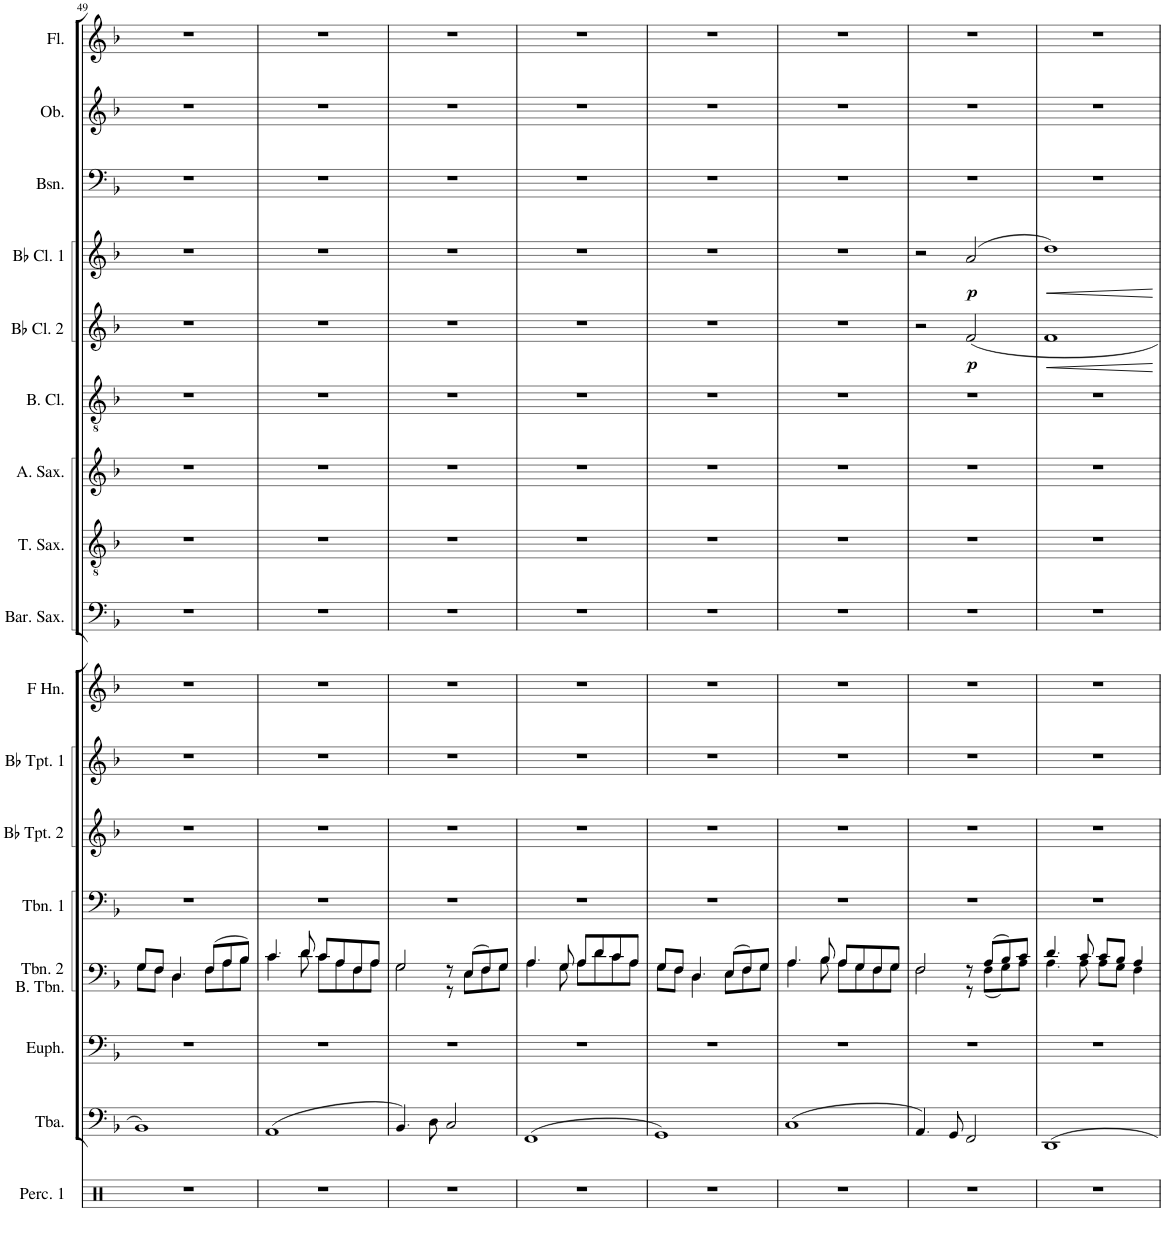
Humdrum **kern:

**kern	**kern	**kern	**kern	**kern	**kern	**kern	**kern	**kern	**kern	**kern	**kern	**kern	**dynam	**kern	**dynam	**kern	**kern	**kern
*part17	*part16	*part15	*part14	*part13	*part12	*part11	*part10	*part9	*part8	*part7	*part6	*part5	*part5	*part4	*part4	*part3	*part2	*part1
*staff17	*staff16	*staff15	*staff14	*staff13	*staff12	*staff11	*staff10	*staff9	*staff8	*staff7	*staff6	*staff5	*staff5	*staff4	*staff4	*staff3	*staff2	*staff1
*I"Percussion 1	*I"Tuba	*I"Euphonium	*I"Trombone 2 Bass Trombone	*I"Trombone 1	*I"Bb Trumpet 2	*I"Bb Trumpet 1	*I"Horn in F	*I"Baritone Saxophone	*I"Tenor Saxophone	*I"Alto Saxophone	*I"Bass Clarinet	*I"Bb Clarinet 2	*	*I"Bb Clarinet 1	*	*I"Bassoon	*I"Oboe	*I"Flute
*I'Perc. 1	*I'Tba.	*I'Euph.	*I'Tbn. 2 B. Tbn.	*I'Tbn. 1	*I'Bb Tpt. 2	*I'Bb Tpt. 1	*	*I'Bar. Sax.	*I'T. Sax.	*I'A. Sax.	*I'B. Cl.	*I'Bb Cl. 2	*	*I'Bb Cl. 1	*	*I'Bsn.	*I'Ob.	*I'Fl.
!!LO:PB:g=z
*clefX	*clefF4	*clefF4	*clefF4	*clefF4	*clefG2	*clefG2	*clefG2	*clefF4	*clefGv2	*clefG2	*clefGv2	*clefG2	*	*clefG2	*	*clefF4	*clefG2	*clefG2
*	*	*	*	*	*ITrd1c2	*ITrd1c2	*ITrd4c7	*ITrd12c21	*ITrd8c14	*ITrd5c9	*ITrd8c14	*ITrd1c2	*	*ITrd1c2	*	*	*	*
*k[]	*k[b-]	*k[b-]	*k[b-]	*k[b-]	*k[b-]	*k[b-]	*k[b-]	*k[b-]	*k[b-]	*k[b-]	*k[b-]	*k[b-]	*	*k[b-]	*	*k[b-]	*k[b-]	*k[b-]
*M4/4	*M4/4	*M4/4	*M4/4	*M4/4	*M4/4	*M4/4	*M4/4	*M4/4	*M4/4	*M4/4	*M4/4	*M4/4	*	*M4/4	*	*M4/4	*M4/4	*M4/4
=49	=49	=49	=49	=49	=49	=49	=49	=49	=49	=49	=49	=49	=49	=49	=49	=49	=49	=49
*	*	*	*^	*	*	*	*	*	*	*	*	*	*	*	*	*	*	*
1r	1BB-	1r	8G/L	8G\L	1r	1r	1r	1r	1r	1r	1r	1r	1r	.	1r	.	1r	1r	1r
.	.	.	8F/J	8F\J	.	.	.	.	.	.	.	.	.	.	.	.	.	.	.
.	.	.	4.D/	4.D\	.	.	.	.	.	.	.	.	.	.	.	.	.	.	.
.	.	.	(8F/L	8F\L	.	.	.	.	.	.	.	.	.	.	.	.	.	.	.
.	.	.	8A/	8A\	.	.	.	.	.	.	.	.	.	.	.	.	.	.	.
.	.	.	8B-/J)	8B-\J	.	.	.	.	.	.	.	.	.	.	.	.	.	.	.
=50	=50	=50	=50	=50	=50	=50	=50	=50	=50	=50	=50	=50	=50	=50	=50	=50	=50	=50	=50
1r	(>1AA	1r	4.c/	4.c\	1r	1r	1r	1r	1r	1r	1r	1r	1r	.	1r	.	1r	1r	1r
.	.	.	8d/	8d\	.	.	.	.	.	.	.	.	.	.	.	.	.	.	.
.	.	.	8c/L	8c\L	.	.	.	.	.	.	.	.	.	.	.	.	.	.	.
.	.	.	8A/	8A\	.	.	.	.	.	.	.	.	.	.	.	.	.	.	.
.	.	.	8F/	8F\	.	.	.	.	.	.	.	.	.	.	.	.	.	.	.
.	.	.	8A/J	8A\J	.	.	.	.	.	.	.	.	.	.	.	.	.	.	.
=51	=51	=51	=51	=51	=51	=51	=51	=51	=51	=51	=51	=51	=51	=51	=51	=51	=51	=51	=51
1r	4.BB-/)	1r	2G/	2G\	1r	1r	1r	1r	1r	1r	1r	1r	1r	.	1r	.	1r	1r	1r
.	8D\	.	.	.	.	.	.	.	.	.	.	.	.	.	.	.	.	.	.
.	2C/	.	8r	8r	.	.	.	.	.	.	.	.	.	.	.	.	.	.	.
.	.	.	(8E/L	8E\L	.	.	.	.	.	.	.	.	.	.	.	.	.	.	.
.	.	.	8F/)	8F\	.	.	.	.	.	.	.	.	.	.	.	.	.	.	.
.	.	.	8G/J	8G\J	.	.	.	.	.	.	.	.	.	.	.	.	.	.	.
=52	=52	=52	=52	=52	=52	=52	=52	=52	=52	=52	=52	=52	=52	=52	=52	=52	=52	=52	=52
1r	(>1FF	1r	4.A/	4.A\	1r	1r	1r	1r	1r	1r	1r	1r	1r	.	1r	.	1r	1r	1r
.	.	.	8G/	8G\	.	.	.	.	.	.	.	.	.	.	.	.	.	.	.
.	.	.	8A/L	8A\L	.	.	.	.	.	.	.	.	.	.	.	.	.	.	.
.	.	.	8d/	8d\	.	.	.	.	.	.	.	.	.	.	.	.	.	.	.
.	.	.	8c/	8c\	.	.	.	.	.	.	.	.	.	.	.	.	.	.	.
.	.	.	8A/J	8A\J	.	.	.	.	.	.	.	.	.	.	.	.	.	.	.
=53	=53	=53	=53	=53	=53	=53	=53	=53	=53	=53	=53	=53	=53	=53	=53	=53	=53	=53	=53
1r	1GG)	1r	8G/L	8G\L	1r	1r	1r	1r	1r	1r	1r	1r	1r	.	1r	.	1r	1r	1r
.	.	.	8F/J	8F\J	.	.	.	.	.	.	.	.	.	.	.	.	.	.	.
.	.	.	4.D/	4.D\	.	.	.	.	.	.	.	.	.	.	.	.	.	.	.
.	.	.	(8E/L	8E\L	.	.	.	.	.	.	.	.	.	.	.	.	.	.	.
.	.	.	8F/)	8F\	.	.	.	.	.	.	.	.	.	.	.	.	.	.	.
.	.	.	8G/J	8G\J	.	.	.	.	.	.	.	.	.	.	.	.	.	.	.
=54	=54	=54	=54	=54	=54	=54	=54	=54	=54	=54	=54	=54	=54	=54	=54	=54	=54	=54	=54
1r	(>1C	1r	4.A/	4.A\	1r	1r	1r	1r	1r	1r	1r	1r	1r	.	1r	.	1r	1r	1r
.	.	.	8B-/	8B-\	.	.	.	.	.	.	.	.	.	.	.	.	.	.	.
.	.	.	8A/L	8A\L	.	.	.	.	.	.	.	.	.	.	.	.	.	.	.
.	.	.	8G/	8G\	.	.	.	.	.	.	.	.	.	.	.	.	.	.	.
.	.	.	8F/	8F\	.	.	.	.	.	.	.	.	.	.	.	.	.	.	.
.	.	.	8G/J	8G\J	.	.	.	.	.	.	.	.	.	.	.	.	.	.	.
=55	=55	=55	=55	=55	=55	=55	=55	=55	=55	=55	=55	=55	=55	=55	=55	=55	=55	=55	=55
1r	4.AA/)	1r	2F/	2F\	1r	1r	1r	1r	1r	1r	1r	1r	2r	.	2r	.	1r	1r	1r
.	8GG/	.	.	.	.	.	.	.	.	.	.	.	.	.	.	.	.	.	.
!	!	!	!	!	!	!	!	!	!	!	!	!	!	!LO:DY:b	!	!LO:DY:b	!	!	!
.	2FF/	.	8r	8r	.	.	.	.	.	.	.	.	2f/	p	(>2a/	p	.	.	.
.	.	.	(8A/L	(8F\L	.	.	.	.	.	.	.	.	.	.	.	.	.	.	.
.	.	.	8B-/)	8G\)	.	.	.	.	.	.	.	.	.	.	.	.	.	.	.
.	.	.	8c/J	8A\J	.	.	.	.	.	.	.	.	.	.	.	.	.	.	.
=56	=56	=56	=56	=56	=56	=56	=56	=56	=56	=56	=56	=56	=56	=56	=56	=56	=56	=56	=56
!	!	!	!	!	!	!	!	!	!	!	!	!	!	!LO:HP:b	!	!LO:HP:b	!	!	!
1r	1DD	1r	4.d/	4.A\	1r	1r	1r	1r	1r	1r	1r	1r	1f	<	1dd)	<	1r	1r	1r
.	.	.	8c/	8A\	.	.	.	.	.	.	.	.	.	.	.	.	.	.	.
.	.	.	8c/L	8A\L	.	.	.	.	.	.	.	.	.	.	.	.	.	.	.
.	.	.	8B-/J	8G\J	.	.	.	.	.	.	.	.	.	.	.	.	.	.	.
.	.	.	4A/	4F\	.	.	.	.	.	.	.	.	.	.	.	.	.	.	.
*	*	*	*v	*v	*	*	*	*	*	*	*	*	*	*	*	*	*	*	*
.	.	.	.	.	.	.	.	.	.	.	.	.	[	.	[	.	.	.
=	=	=	=	=	=	=	=	=	=	=	=	=	=	=	=	=	=	=
*-	*-	*-	*-	*-	*-	*-	*-	*-	*-	*-	*-	*-	*-	*-	*-	*-	*-	*-
